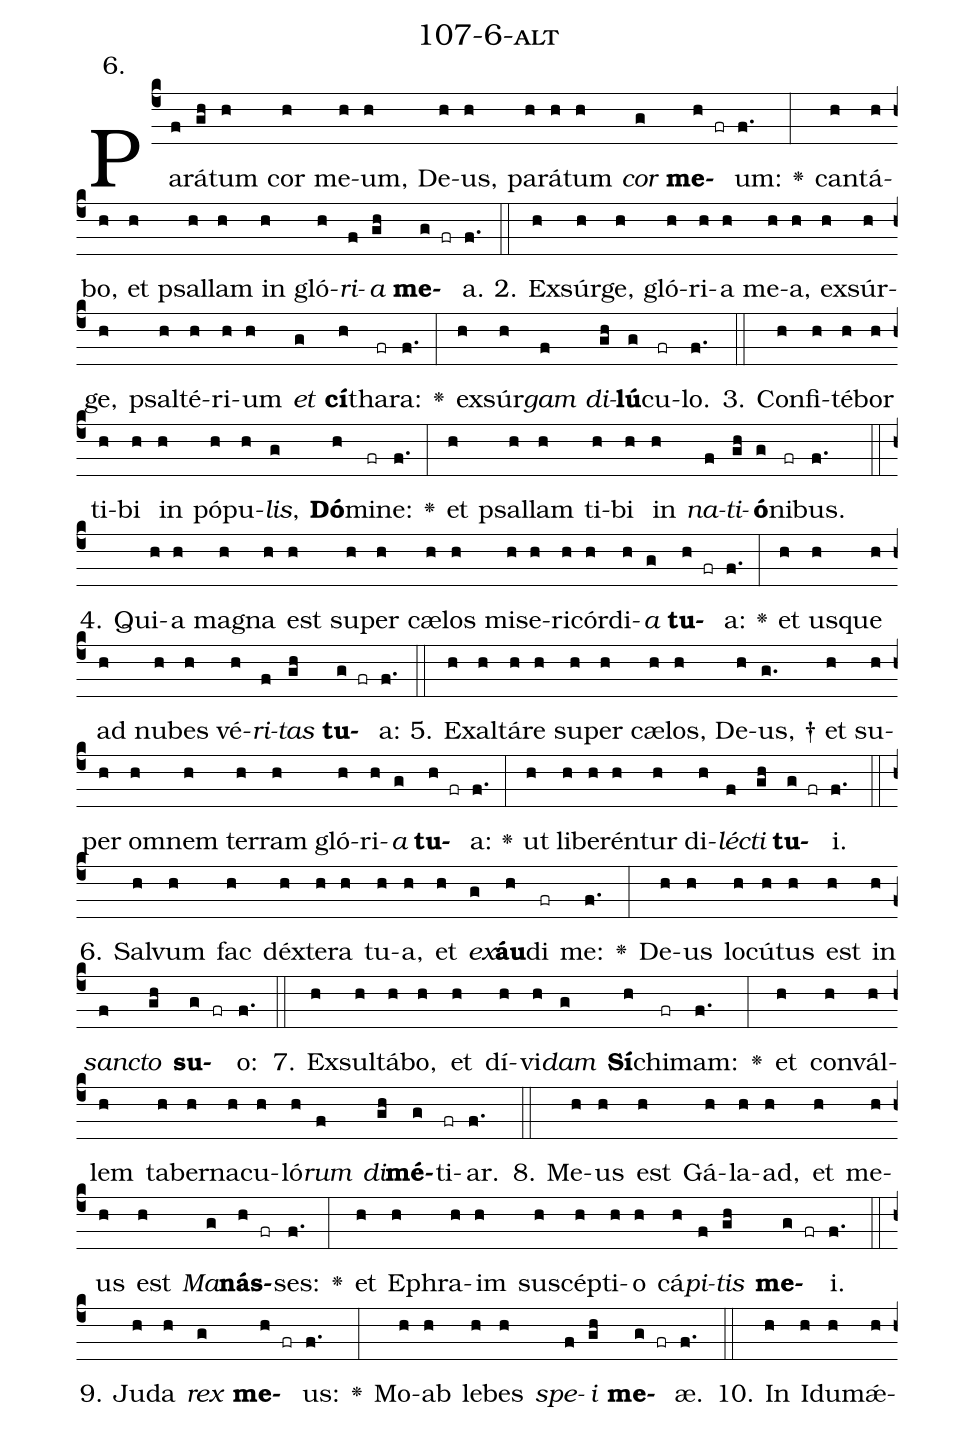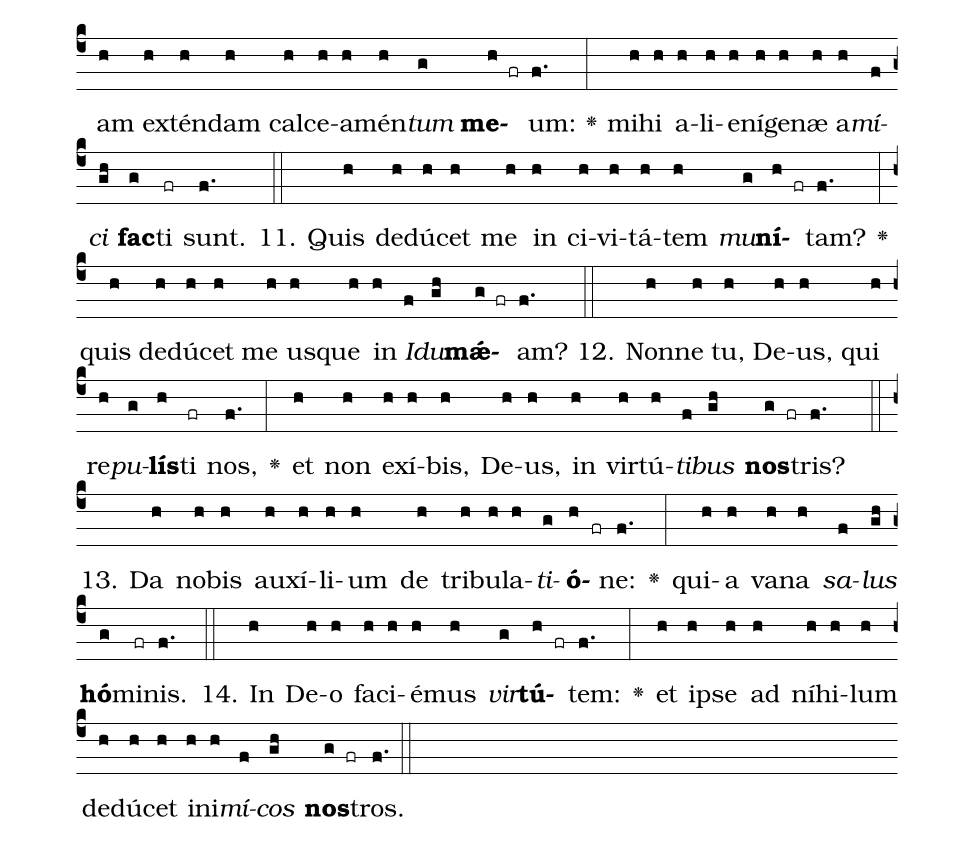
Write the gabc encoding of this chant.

name: 107-6-alt;
annotation: 6.;
%%
(c4)Pa(f)rá(gh)tum(h) cor(h) me(h)um,(h) De(h)us,(h) pa(h)rá(h)tum(h) <i>cor</i>(g) <b>me</b>(h fr)um:(f.) <v>\greheightstar</v>(:) can(h)tá(h)bo,(h) et(h) psal(h)lam(h) in(h) gló(h)<i>ri</i>(f)<i>a</i>(gh) <b>me</b>(g fr)a.(f.) (::)
2. Ex(h)súr(h)ge,(h) gló(h)ri(h)a(h) me(h)a,(h) ex(h)súr(h)ge,(h) psal(h)té(h)ri(h)um(h) <i>et</i>(g) <b>cí</b>(h)tha(fr)ra:(f.) <v>\greheightstar</v>(:) ex(h)súr(h)<i>gam</i>(f) <i>di</i>(gh)<b>lú</b>(g)cu(fr)lo.(f.) (::)
3. Con(h)fi(h)té(h)bor(h) ti(h)bi(h) in(h) pó(h)pu(h)<i>lis</i>,(g) <b>Dó</b>(h)mi(fr)ne:(f.) <v>\greheightstar</v>(:) et(h) psal(h)lam(h) ti(h)bi(h) in(h) <i>na</i>(f)<i>ti</i>(gh)<b>ó</b>(g)ni(fr)bus.(f.) (::)
4. Qui(h)a(h) ma(h)gna(h) est(h) su(h)per(h) cæ(h)los(h) mi(h)se(h)ri(h)cór(h)di(h)<i>a</i>(g) <b>tu</b>(h fr)a:(f.) <v>\greheightstar</v>(:) et(h) us(h)que(h) ad(h) nu(h)bes(h) vé(h)<i>ri</i>(f)<i>tas</i>(gh) <b>tu</b>(g fr)a:(f.) (::)
5. Ex(h)al(h)tá(h)re(h) su(h)per(h) cæ(h)los,(h) De(h)us, †(g.) et(h) su(h)per(h) om(h)nem(h) ter(h)ram(h) gló(h)ri(h)<i>a</i>(g) <b>tu</b>(h fr)a:(f.) <v>\greheightstar</v>(:) ut(h) li(h)be(h)rén(h)tur(h) di(h)<i>léc</i>(f)<i>ti</i>(gh) <b>tu</b>(g fr)i.(f.) (::)
6. Sal(h)vum(h) fac(h) déx(h)te(h)ra(h) tu(h)a,(h) et(h) <i>ex</i>(g)<b>áu</b>(h)di(fr) me:(f.) <v>\greheightstar</v>(:) De(h)us(h) lo(h)cú(h)tus(h) est(h) in(h) <i>sanc</i>(f)<i>to</i>(gh) <b>su</b>(g fr)o:(f.) (::)
7. Ex(h)sul(h)tá(h)bo,(h) et(h) dí(h)vi(h)<i>dam</i>(g) <b>Sí</b>(h)chi(fr)mam:(f.) <v>\greheightstar</v>(:) et(h) con(h)vál(h)lem(h) ta(h)ber(h)na(h)cu(h)ló(h)<i>rum</i>(f) <i>di</i>(gh)<b>mé</b>(g)ti(fr)ar.(f.) (::)
8. Me(h)us(h) est(h) Gá(h)la(h)ad,(h) et(h) me(h)us(h) est(h) <i>Ma</i>(g)<b>nás</b>(h fr)ses:(f.) <v>\greheightstar</v>(:) et(h) E(h)phra(h)im(h) su(h)scép(h)ti(h)o(h) cá(h)<i>pi</i>(f)<i>tis</i>(gh) <b>me</b>(g fr)i.(f.) (::)
9. Ju(h)da(h) <i>rex</i>(g) <b>me</b>(h fr)us:(f.) <v>\greheightstar</v>(:) Mo(h)ab(h) le(h)bes(h) <i>spe</i>(f)<i>i</i>(gh) <b>me</b>(g fr)æ.(f.) (::)
10. In(h) I(h)du(h)mǽ(h)am(h) ex(h)tén(h)dam(h) cal(h)ce(h)a(h)mén(h)<i>tum</i>(g) <b>me</b>(h fr)um:(f.) <v>\greheightstar</v>(:) mi(h)hi(h) a(h)li(h)e(h)ní(h)ge(h)næ(h) a(h)<i>mí</i>(f)<i>ci</i>(gh) <b>fac</b>(g)ti(fr) sunt.(f.) (::)
11. Quis(h) de(h)dú(h)cet(h) me(h) in(h) ci(h)vi(h)tá(h)tem(h) <i>mu</i>(g)<b>ní</b>(h fr)tam?(f.) <v>\greheightstar</v>(:) quis(h) de(h)dú(h)cet(h) me(h) us(h)que(h) in(h) <i>I</i>(f)<i>du</i>(gh)<b>mǽ</b>(g fr)am?(f.) (::)
12. Non(h)ne(h) tu,(h) De(h)us,(h) qui(h) re(h)<i>pu</i>(g)<b>lís</b>(h)ti(fr) nos,(f.) <v>\greheightstar</v>(:) et(h) non(h) ex(h)í(h)bis,(h) De(h)us,(h) in(h) vir(h)tú(h)<i>ti</i>(f)<i>bus</i>(gh) <b>nos</b>(g fr)tris?(f.) (::)
13. Da(h) no(h)bis(h) au(h)xí(h)li(h)um(h) de(h) tri(h)bu(h)la(h)<i>ti</i>(g)<b>ó</b>(h fr)ne:(f.) <v>\greheightstar</v>(:) qui(h)a(h) va(h)na(h) <i>sa</i>(f)<i>lus</i>(gh) <b>hó</b>(g)mi(fr)nis.(f.) (::)
14. In(h) De(h)o(h) fa(h)ci(h)é(h)mus(h) <i>vir</i>(g)<b>tú</b>(h fr)tem:(f.) <v>\greheightstar</v>(:) et(h) ip(h)se(h) ad(h) ní(h)hi(h)lum(h) de(h)dú(h)cet(h) in(h)i(h)<i>mí</i>(f)<i>cos</i>(gh) <b>nos</b>(g fr)tros.(f.) (::)
